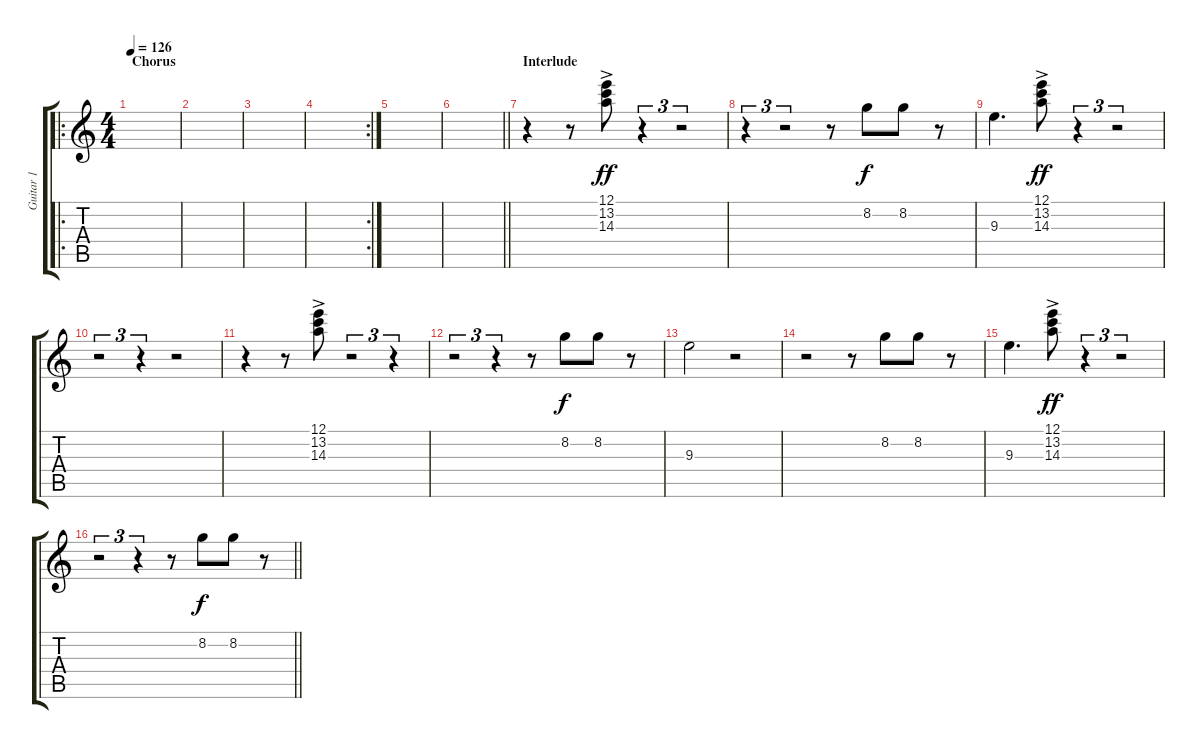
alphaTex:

\track ("Guitar 1" "Guitar 1") {instrument electricguitarjazz}
\staff {score tabs}
\tuning (E4 B3 G3 D3 A2 E2) {hide}
\ro
\ts (4 4)
\section ("" "Chorus")
\tempo 126
\clef g2
\ks c
|
|
|
\rc 2
|
|
\barLineRight lightlight
|
\section ("" "Interlude")
r.4 r.8 (12.1 13.2 14.3{ac}).8{dy ff} r.4{tu (3 2) beam merge} r.2{tu (3 2)} |
r.4{tu (3 2)} r.2{tu (3 2)} r.8 8.2.8{dy f beam merge} 8.2.8 r.8 |
9.3.4{d} (12.1 13.2 14.3{ac}).8{dy ff} r.4{tu (3 2)} r.2{tu (3 2)} |
r.2{tu (3 2)} r.4{tu (3 2)} r.2 |
r.4 r.8 (12.1 13.2 14.3{ac}).8 r.2{tu (3 2) beam merge} r.4{tu (3 2)} |
r.2{tu (3 2)} r.4{tu (3 2)} r.8 8.2.8{dy f beam merge} 8.2.8 r.8 |
9.3.2 r.2 |
r.2 r.8 8.2.8{beam merge} 8.2.8 r.8 |
9.3.4{d} (12.1 13.2 14.3{ac}).8{dy ff} r.4{tu (3 2) beam merge} r.2{tu (3 2)} |
\barLineRight lightlight
r.2{tu (3 2)} r.4{tu (3 2)} r.8 8.2.8{dy f beam merge} 8.2.8 r.8
